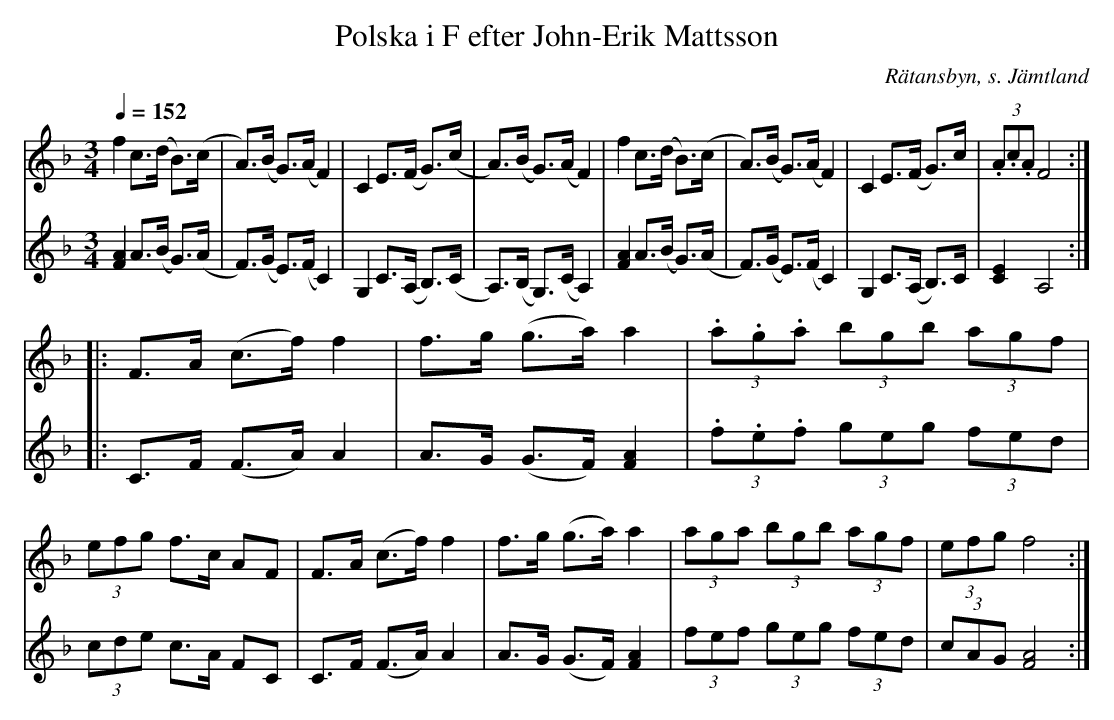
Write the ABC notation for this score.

X:1
T:Polska i F efter John-Erik Mattsson
O:Rätansbyn, s. Jämtland
M:3/4
L:1/8
Q:1/4=152
K:F
V:1
f2 c>(d B>)(c|A>)(B G>)(A F2)|C2 E>(F G>)(c|A>)(B G>)(A F2)|
f2 c>(d B>)(c|A>)(B G>)(A F2)|C2 E>(F G>)c|(3.A.c.A F4::!
F>A (c>f) f2|f>g (g>a) a2|(3.a.g.a (3bgb (3agf|(3efg f>c AF|
F>A (c>f) f2|f>g (g>a) a2|(3aga (3bgb (3agf|(3efg f4:|]
V:2
[F2A2]A>(B G>)(A|F>)(G E>)(F C2)|G,2 C>(A, B,>)(C|A,>)(B, G,>)(C A,2)|
[F2A2]A>(B G>)(A|F>)(G E>)(F C2)|G,2 C>(A, B,>)C|[C2E2]A,4::!
C>F (F>A) A2|A>G (G>F) [F2A2]|(3.f.e.f (3geg (3fed|(3cde c>A FC|
C>F (F>A) A2|A>G (G>F) [F2A2]|(3fef (3geg (3fed|(3cAG[F4A4]:|]
